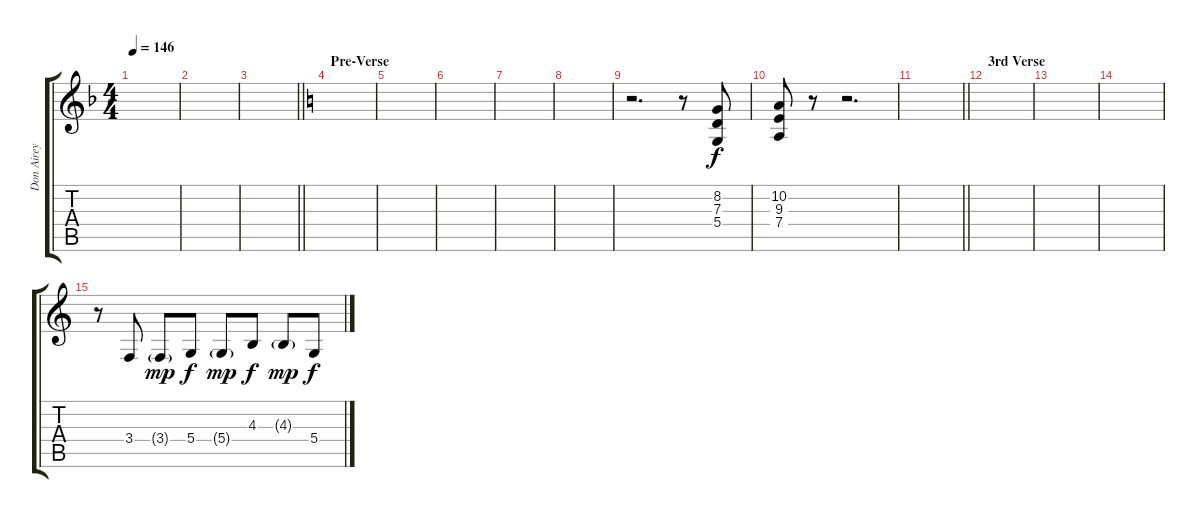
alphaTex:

\track ("Don Airey Keyboards" "Don Airey ") {instrument pad8sweep}
\staff {score tabs}
\tuning (E4 B3 G3 D3 A2 E2) {hide}
\ts (4 4)
\tempo 146
\clef g2
\ks dminor
|
|
\barLineRight lightlight
|
\section ("" "Pre-Verse")
\ks aminor
|
|
|
|
|
r.2{d} r.8 (8.2 7.3 5.4).8 |
(10.2 9.3 7.4).8 r.8 r.2{d} |
\barLineRight lightlight
|
\section ("" "3rd Verse")
|
|
|
r.8 3.4.8 3.4{g}.8{dy mp} 5.4.8{dy f} 5.4{g}.8{dy mp} 4.3.8{dy f} 4.3{g}.8{dy mp} 5.4.8{dy f}
